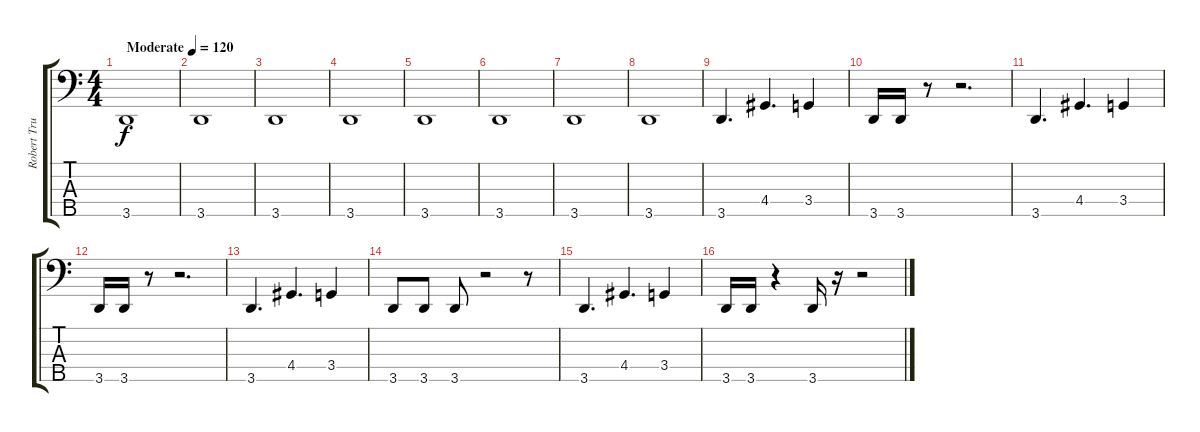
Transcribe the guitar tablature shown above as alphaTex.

\track ("Robert Trujillo" "Robert Tru") {instrument electricbassfinger}
\staff {score tabs}
\tuning (G2 D2 A1 E1 B0) {hide}
\ts (4 4)
\tempo (120 "Moderate")
\clef f4
\ks c
3.5.1{dy f instrument electricbassfinger} |
3.5.1 |
3.5.1 |
3.5.1 |
3.5.1 |
3.5.1 |
3.5.1 |
3.5.1 |
3.5.4{d} 4.4.4{d} 3.4.4 |
3.5.16 3.5.16 r.8 r.2{d} |
3.5.4{d} 4.4.4{d} 3.4.4 |
3.5.16 3.5.16 r.8 r.2{d} |
3.5.4{d} 4.4.4{d} 3.4.4 |
3.5.8 3.5.8 3.5.8 r.2 r.8 |
3.5.4{d} 4.4.4{d} 3.4.4 |
3.5.16 3.5.16 r.4 3.5.16 r.16 r.2
